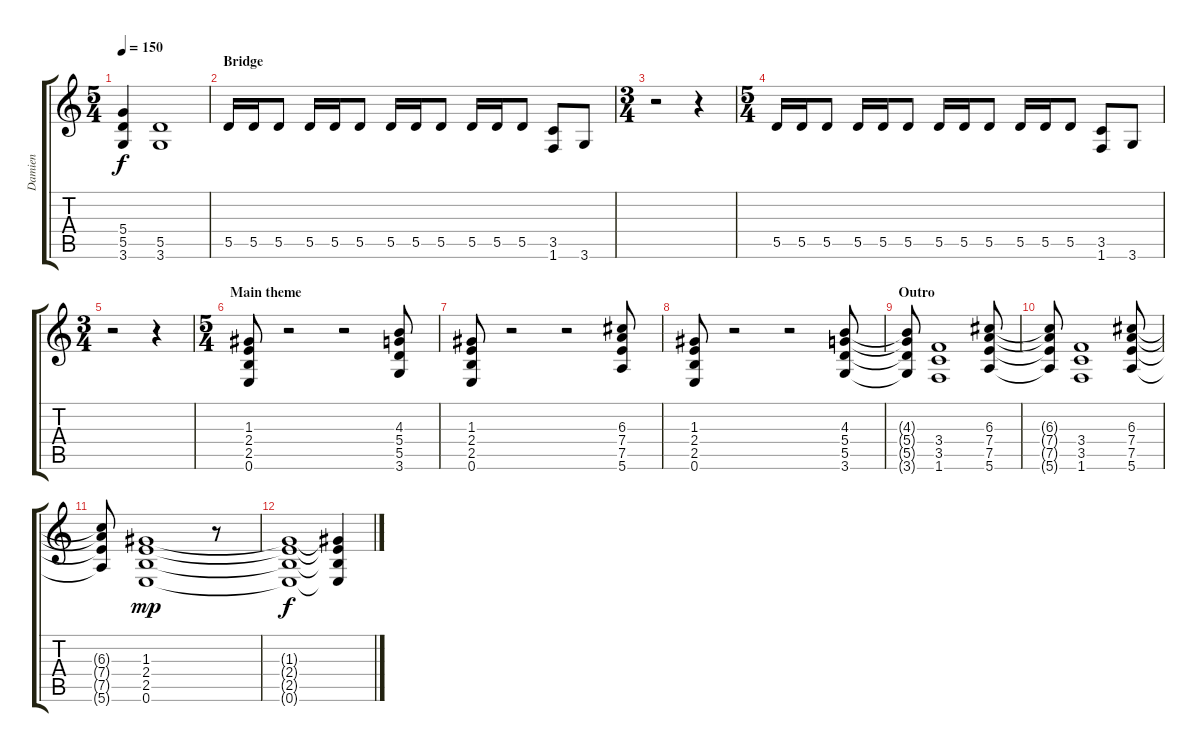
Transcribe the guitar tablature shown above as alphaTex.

\track ("Damien" "Damien") {instrument distortionguitar}
\staff {score tabs}
\tuning (E4 B3 G3 D3 A2 E2) {hide}
\ts (5 4)
\tempo 150
\clef g2
\ks c
(5.4 5.5 3.6).4{dy f} (5.5 3.6).1 |
\section ("" "Bridge")
5.5.16 5.5.16 5.5.8 5.5.16 5.5.16 5.5.8 5.5.16 5.5.16 5.5.8 5.5.16 5.5.16 5.5.8 (3.5 1.6).8 3.6.8 |
\ts (3 4)
r.2 r.4 |
\ts (5 4)
5.5.16 5.5.16 5.5.8 5.5.16 5.5.16 5.5.8 5.5.16 5.5.16 5.5.8 5.5.16 5.5.16 5.5.8 (3.5 1.6).8 3.6.8 |
\ts (3 4)
r.2 r.4 |
\ts (5 4)
\section ("" "Main theme")
(1.3 2.4 2.5 0.6).8 r.2 r.2 (4.3 5.4 5.5 3.6).8 |
(1.3 2.4 2.5 0.6).8 r.2 r.2 (6.3 7.4 7.5 5.6).8 |
(1.3 2.4 2.5 0.6).8 r.2 r.2 (4.3 5.4 5.5 3.6).8 |
\section ("" "Outro")
(4.3{t} 5.4{t} 5.5{t} 3.6{t}).8 (3.4 3.5 1.6).1 (6.3 7.4 7.5 5.6).8 |
(6.3{t} 7.4{t} 7.5{t} 5.6{t}).8 (3.4 3.5 1.6).1 (6.3 7.4 7.5 5.6).8 |
(6.3{t} 7.4{t} 7.5{t} 5.6{t}).8 (1.3 2.4 2.5 0.6).1{dy mp} r.8 |
(1.3{t} 2.4{t} 2.5{t} 0.6{t}).1{dy f} (1.3{t} 2.4{t} 2.5{t} 0.6{t}).4
